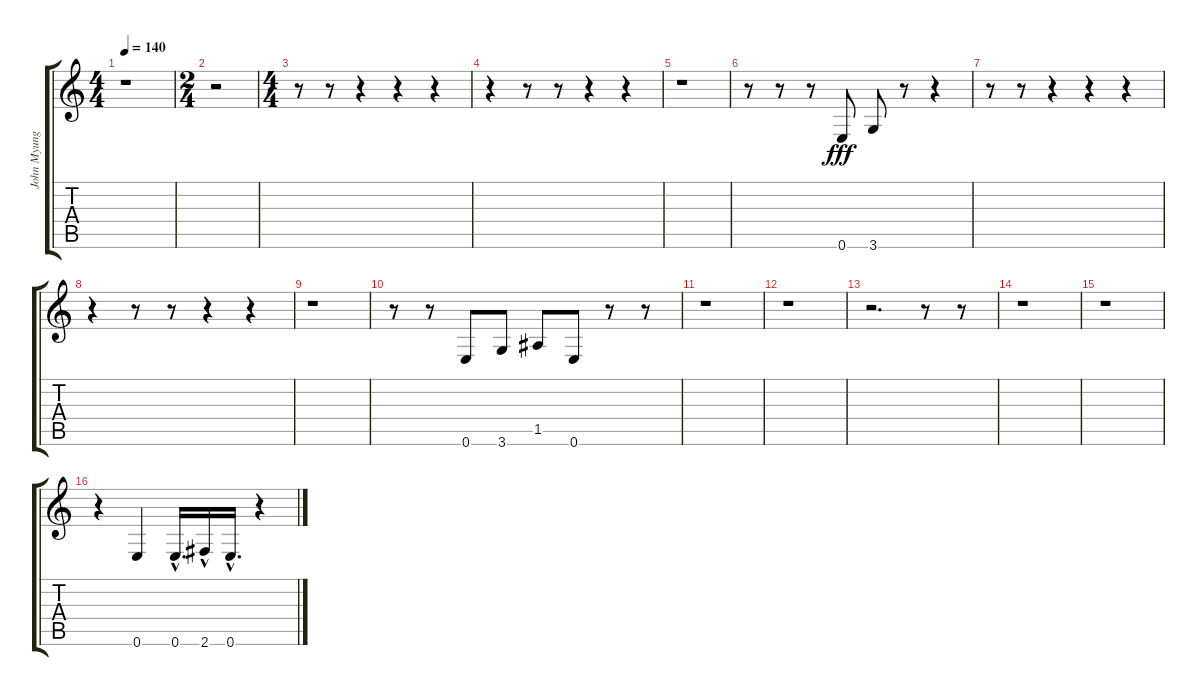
\track ("John Myung" "John Myung") {instrument electricbassfinger}
\staff {score tabs}
\tuning (E4 B3 G3 D3 A2 E2) {hide}
\ts (4 4)
\tempo 140
\clef g2
\ks c
r.1{dy fff} |
\ts (2 4)
r.2 |
\ts (4 4)
r.8 r.8 r.4 r.4 r.4 |
r.4 r.8 r.8 r.4 r.4 |
r.1 |
r.8 r.8 r.8 0.6.8 3.6.8 r.8 r.4 |
r.8 r.8 r.4 r.4 r.4 |
r.4 r.8 r.8 r.4 r.4 |
r.1 |
r.8 r.8 0.6.8 3.6.8 1.5.8 0.6.8 r.8 r.8 |
r.1 |
r.1 |
r.2{d} r.8 r.8 |
r.1 |
r.1 |
r.4 0.6.4 0.6{hac}.16{d} 2.6{hac}.16 0.6{hac}.16{d} r.4
